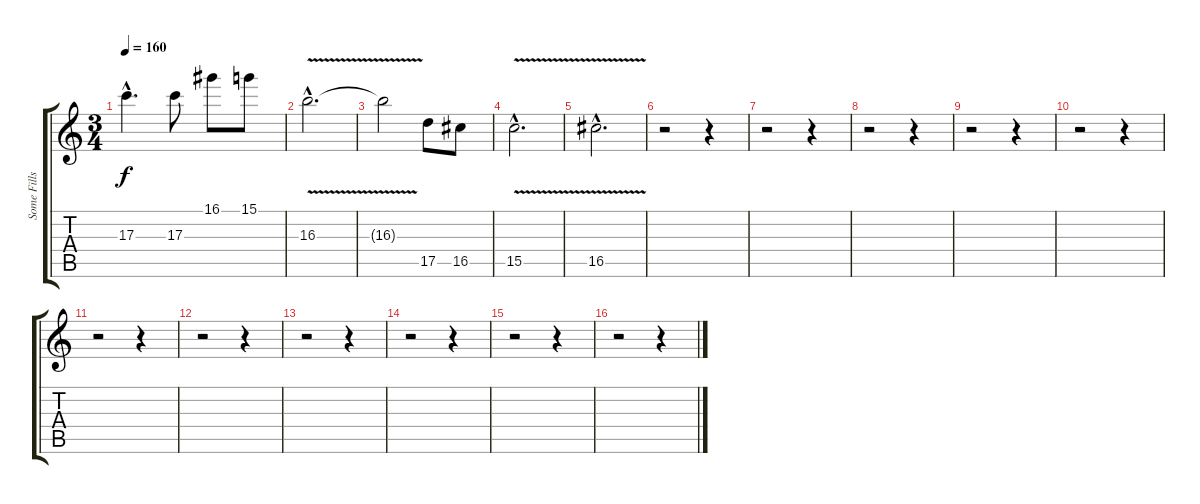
\track ("Some Fills" "Some Fills") {instrument distortionguitar}
\staff {score tabs}
\tuning (E4 B3 G3 D3 A2 E2) {hide}
\ts (3 4)
\tempo 160
\clef g2
\ks c
17.3{hac t}.4{d dy f} 17.3.8 16.1.8 15.1.8 |
16.3{v hac}.2{d} |
16.3{t}.2 17.5.8 16.5.8 |
15.5{v hac}.2{d} |
16.5{v hac}.2{d} |
r.2 r.4 |
r.2 r.4 |
r.2 r.4 |
r.2 r.4 |
r.2 r.4 |
r.2 r.4 |
r.2 r.4 |
r.2 r.4 |
r.2 r.4 |
r.2 r.4 |
r.2 r.4
